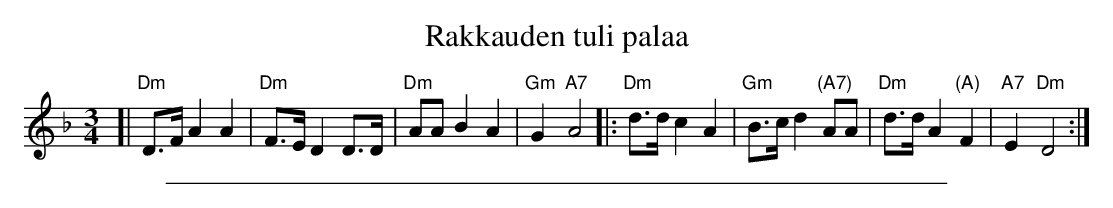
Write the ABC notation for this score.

X:1
T: Rakkauden tuli palaa
M: 3/4
L: 1/8
K: Dm
[| "Dm"D>F A2 A2 | "Dm"F>E D2 D>D | "Dm"AA B2 A2 | "Gm"G2 "A7"A4 \
|: "Dm"d>d c2 A2 | "Gm"B>c d2 "(A7)"AA | "Dm"d>d A2 "(A)"F2 | "A7"E2 "Dm"D4 :|
